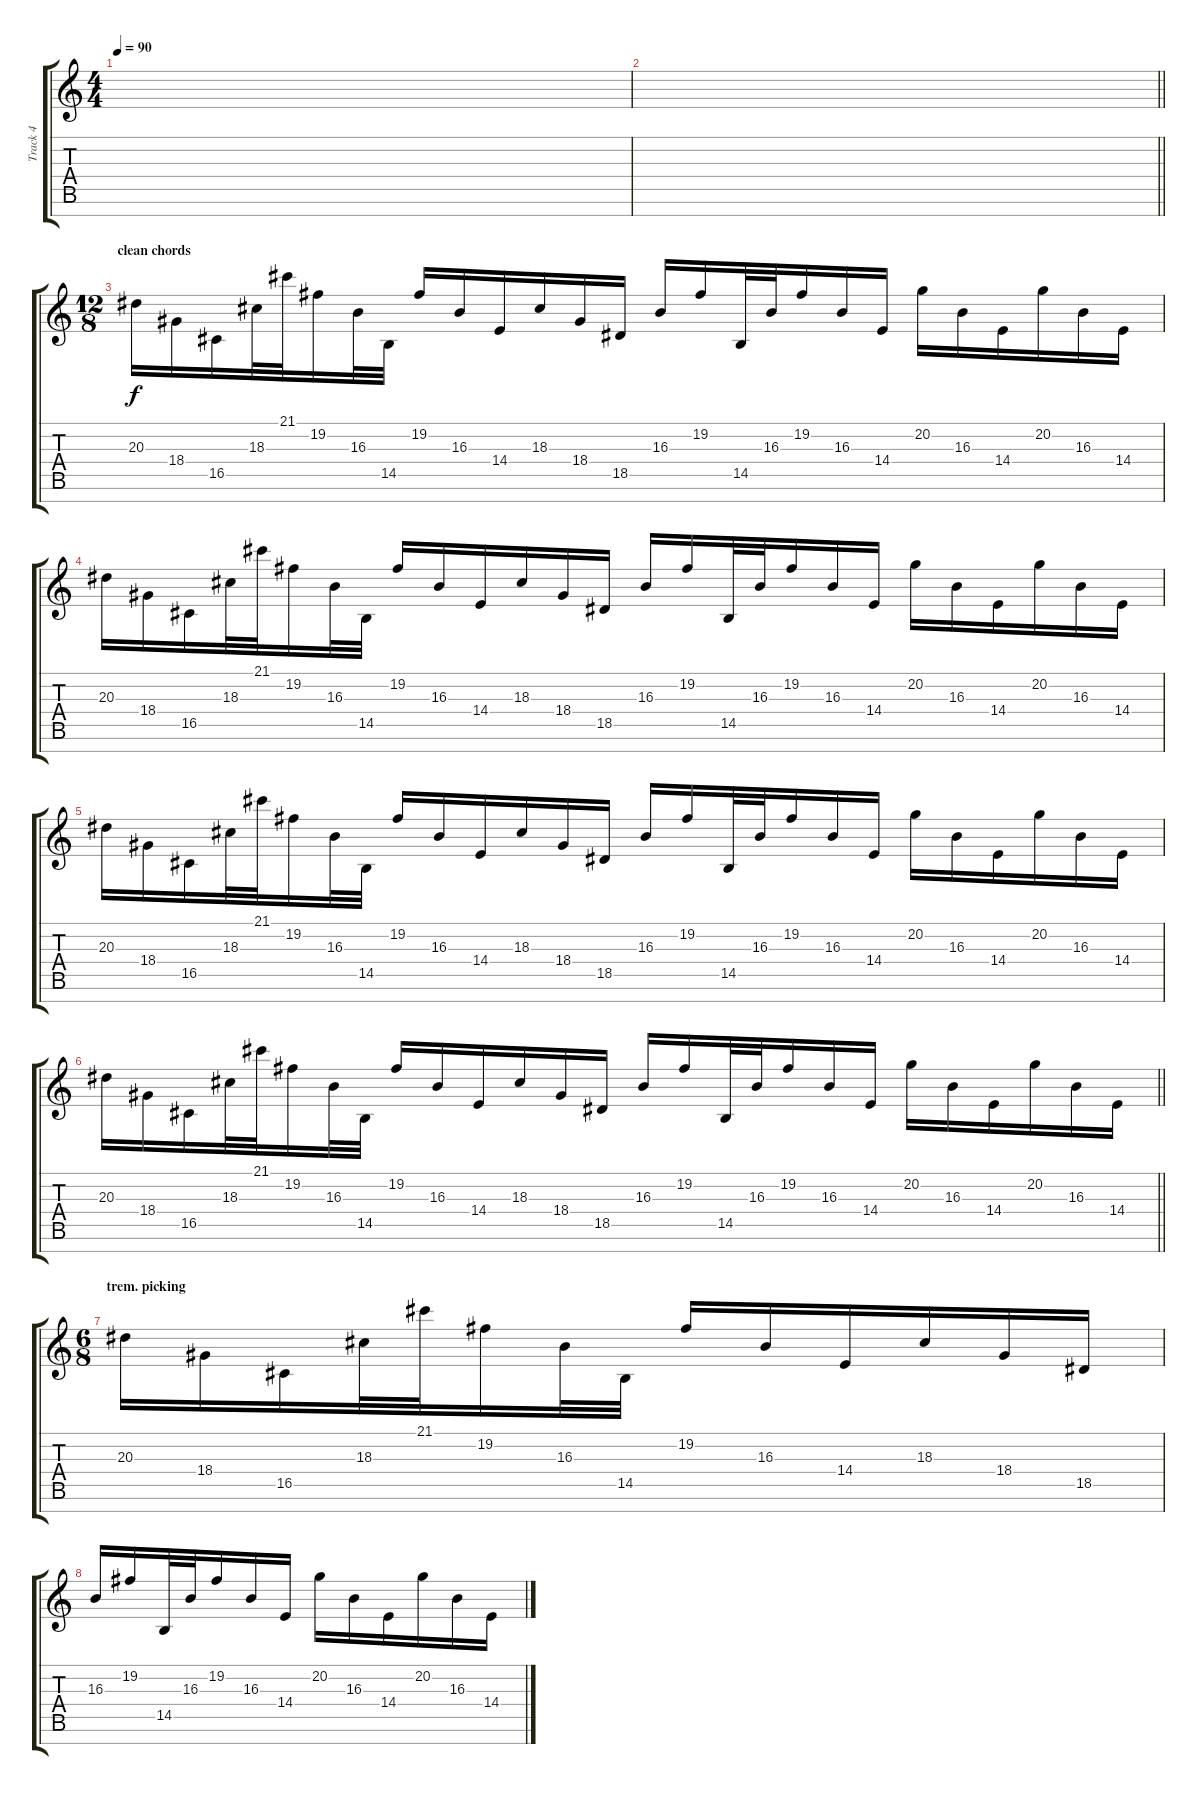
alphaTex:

\track ("Track 4" "Track 4") {instrument lead1square}
\staff {score tabs}
\tuning (E4 B3 G3 D3 A2 E2 B1) {hide}
\ts (4 4)
\tempo 90
\clef g2
\ks c
|
\barLineRight lightlight
|
\ts (12 8)
\section ("" "clean chords")
20.3.16 18.4.16 16.5.16 18.3.32 21.1.32 19.2.16 16.3.32 14.5.32 19.2.16 16.3.16 14.4.16 18.3.16 18.4.16 18.5.16 16.3.16 19.2.16 14.5.32 16.3.32 19.2.16 16.3.16 14.4.16 20.2.16 16.3.16 14.4.16 20.2.16 16.3.16 14.4.16 |
20.3.16 18.4.16 16.5.16 18.3.32 21.1.32 19.2.16 16.3.32 14.5.32 19.2.16 16.3.16 14.4.16 18.3.16 18.4.16 18.5.16 16.3.16 19.2.16 14.5.32 16.3.32 19.2.16 16.3.16 14.4.16 20.2.16 16.3.16 14.4.16 20.2.16 16.3.16 14.4.16 |
20.3.16 18.4.16 16.5.16 18.3.32 21.1.32 19.2.16 16.3.32 14.5.32 19.2.16 16.3.16 14.4.16 18.3.16 18.4.16 18.5.16 16.3.16 19.2.16 14.5.32 16.3.32 19.2.16 16.3.16 14.4.16 20.2.16 16.3.16 14.4.16 20.2.16 16.3.16 14.4.16 |
\barLineRight lightlight
20.3.16 18.4.16 16.5.16 18.3.32 21.1.32 19.2.16 16.3.32 14.5.32 19.2.16 16.3.16 14.4.16 18.3.16 18.4.16 18.5.16 16.3.16 19.2.16 14.5.32 16.3.32 19.2.16 16.3.16 14.4.16 20.2.16 16.3.16 14.4.16 20.2.16 16.3.16 14.4.16 |
\ts (6 8)
\section ("" "trem. picking")
20.3.16 18.4.16 16.5.16 18.3.32 21.1.32 19.2.16 16.3.32 14.5.32 19.2.16 16.3.16 14.4.16 18.3.16 18.4.16 18.5.16 |
16.3.16 19.2.16 14.5.32 16.3.32 19.2.16 16.3.16 14.4.16 20.2.16 16.3.16 14.4.16 20.2.16 16.3.16 14.4.16
